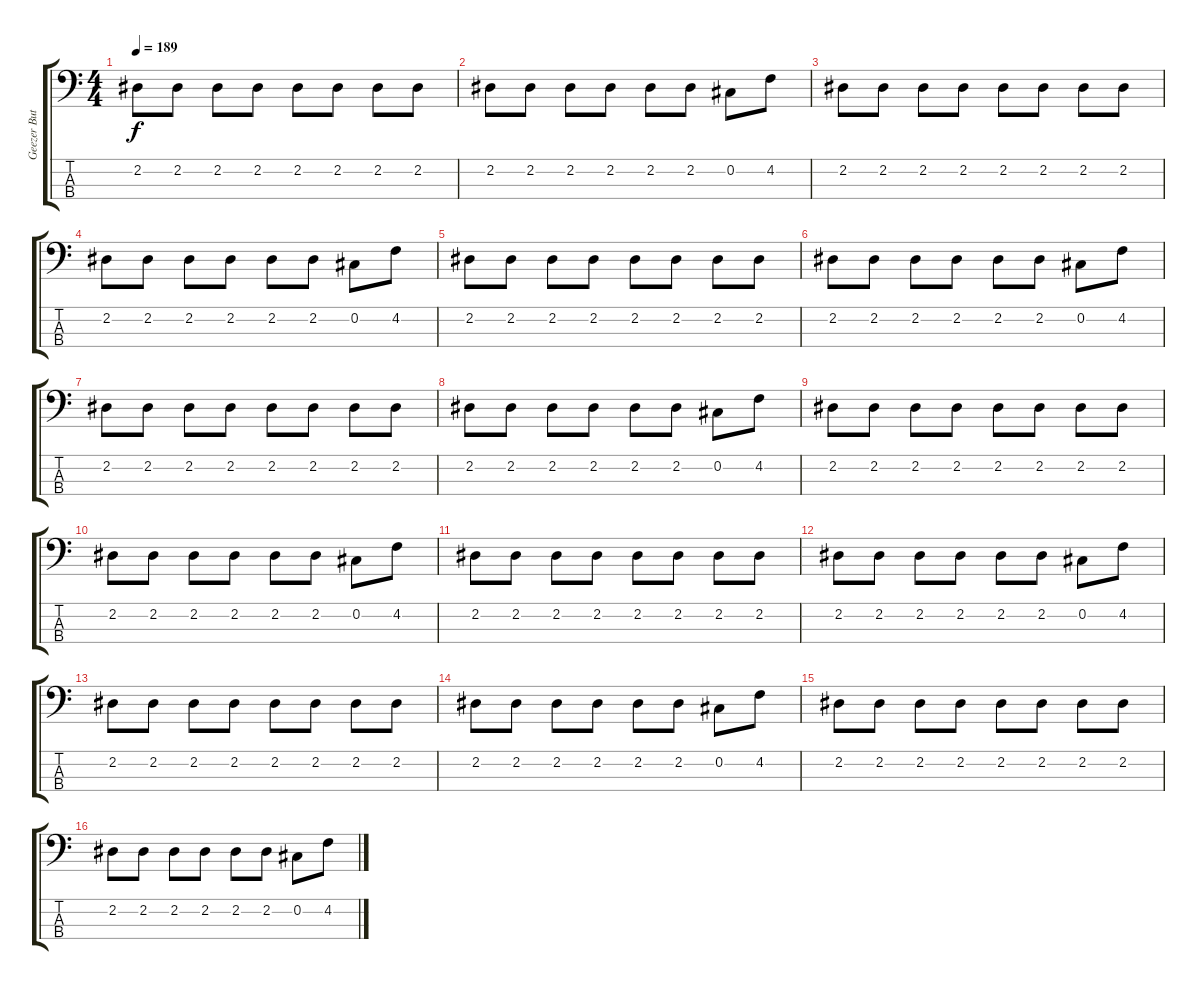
\track ("Geezer Butler" "Geezer But") {instrument electricbasspick}
\staff {score tabs}
\tuning (Gb2 Db2 Ab1 Eb1) {hide}
\ts (4 4)
\tempo 189
\clef f4
\ks c
2.2.8{dy f} 2.2.8 2.2.8 2.2.8 2.2.8 2.2.8 2.2.8 2.2.8 |
2.2.8 2.2.8 2.2.8 2.2.8 2.2.8 2.2.8 0.2.8 4.2.8 |
2.2.8 2.2.8 2.2.8 2.2.8 2.2.8 2.2.8 2.2.8 2.2.8 |
2.2.8 2.2.8 2.2.8 2.2.8 2.2.8 2.2.8 0.2.8 4.2.8 |
2.2.8 2.2.8 2.2.8 2.2.8 2.2.8 2.2.8 2.2.8 2.2.8 |
2.2.8 2.2.8 2.2.8 2.2.8 2.2.8 2.2.8 0.2.8 4.2.8 |
2.2.8 2.2.8 2.2.8 2.2.8 2.2.8 2.2.8 2.2.8 2.2.8 |
2.2.8 2.2.8 2.2.8 2.2.8 2.2.8 2.2.8 0.2.8 4.2.8 |
2.2.8 2.2.8 2.2.8 2.2.8 2.2.8 2.2.8 2.2.8 2.2.8 |
2.2.8 2.2.8 2.2.8 2.2.8 2.2.8 2.2.8 0.2.8 4.2.8 |
2.2.8 2.2.8 2.2.8 2.2.8 2.2.8 2.2.8 2.2.8 2.2.8 |
2.2.8 2.2.8 2.2.8 2.2.8 2.2.8 2.2.8 0.2.8 4.2.8 |
2.2.8 2.2.8 2.2.8 2.2.8 2.2.8 2.2.8 2.2.8 2.2.8 |
2.2.8 2.2.8 2.2.8 2.2.8 2.2.8 2.2.8 0.2.8 4.2.8 |
2.2.8 2.2.8 2.2.8 2.2.8 2.2.8 2.2.8 2.2.8 2.2.8 |
2.2.8 2.2.8 2.2.8 2.2.8 2.2.8 2.2.8 0.2.8 4.2.8
